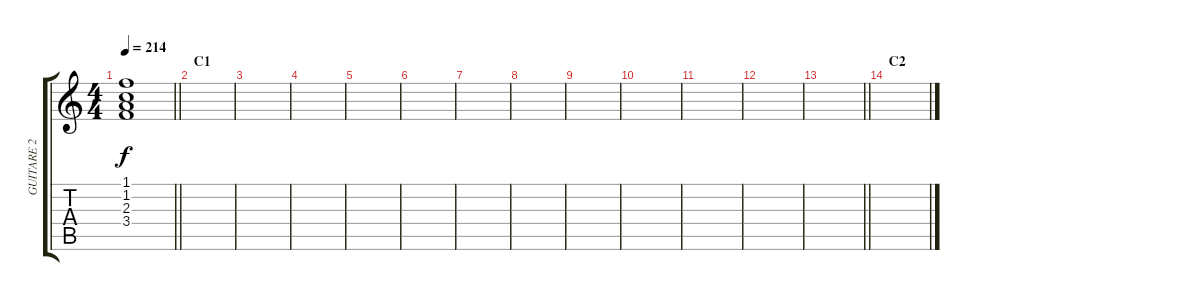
\track ("GUITARE 2" "GUITARE 2") {instrument overdrivenguitar}
\staff {score tabs}
\tuning (E4 B3 G3 D3 A2 E2) {hide}
\ts (4 4)
\tempo 214
\clef g2
\barLineRight lightlight
\ks c
(1.1{t} 1.2{t} 2.3{t} 3.4{t}).1{dy f} |
\section ("" "C1")
|
|
|
|
|
|
|
|
|
|
|
\barLineRight lightlight
|
\section ("" "C2")
